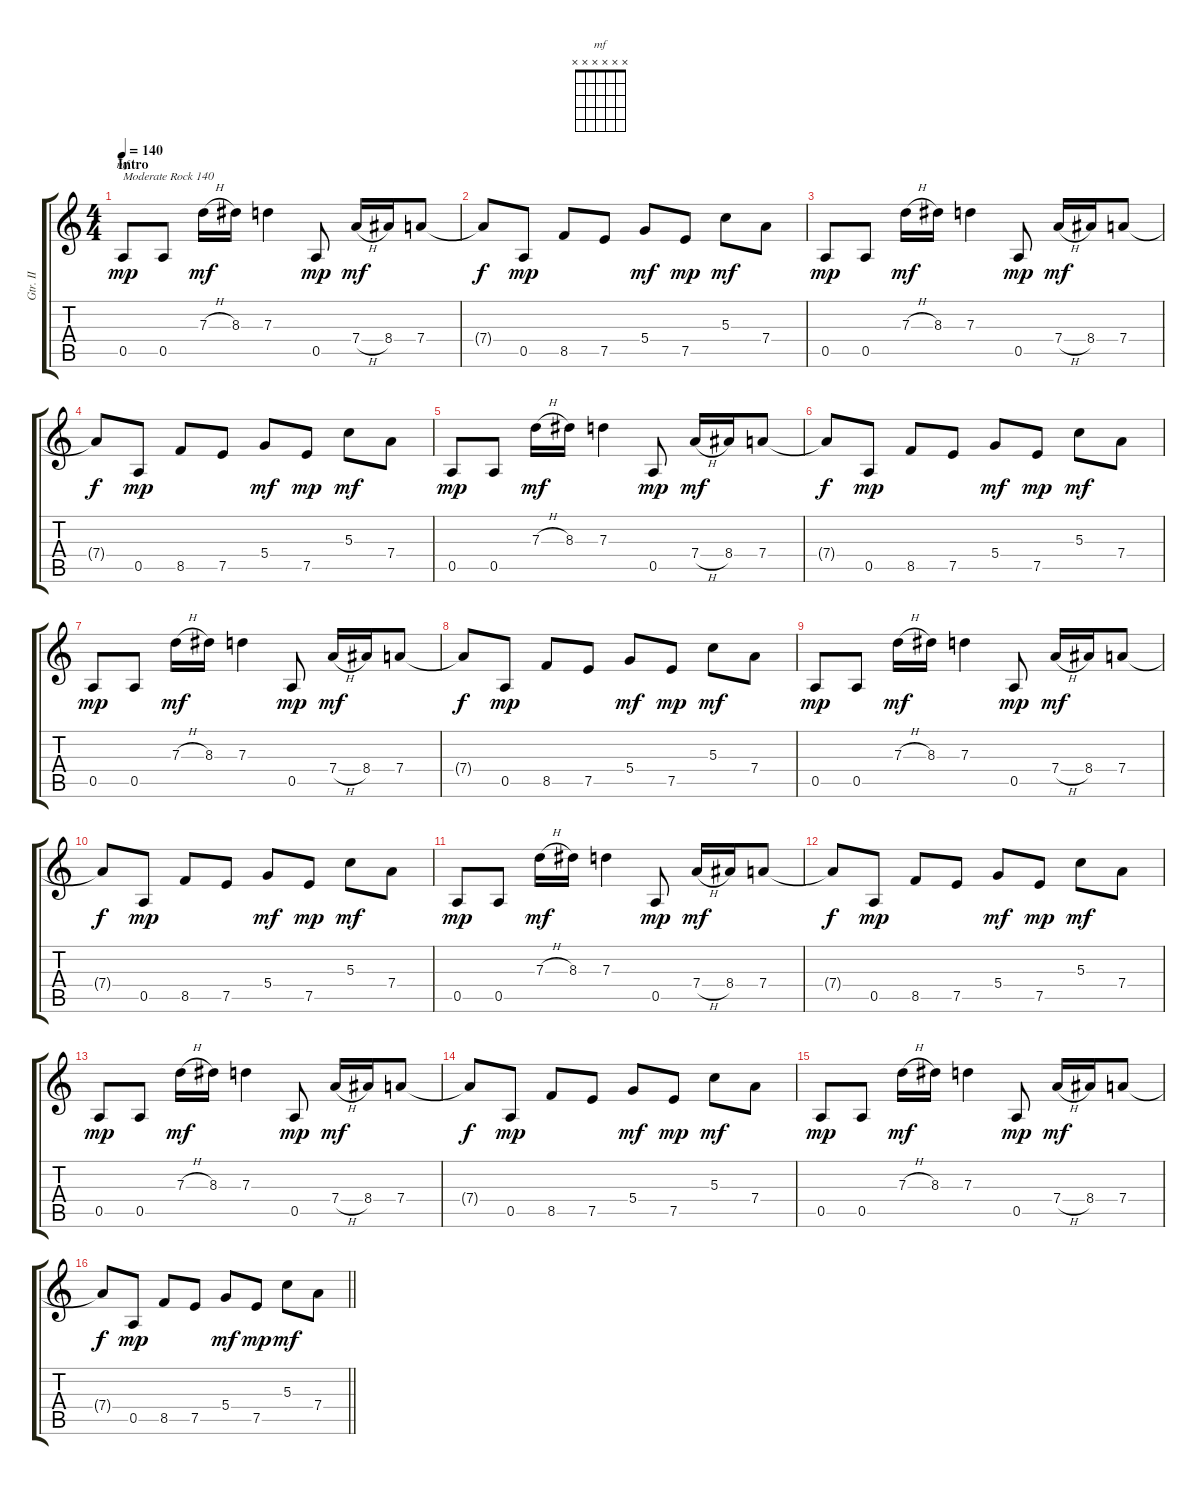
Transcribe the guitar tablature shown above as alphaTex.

\track ("Gtr. II" "Gtr. II") {instrument overdrivenguitar}
\staff {score tabs}
\tuning (E4 B3 G3 D3 A2 E2) {hide}
\chord ("mf" x x x x x x)
\ts (4 4)
\section ("" "Intro")
\tempo 140
\clef g2
\ks c
0.5.8{ch "mf" txt "Moderate Rock 140" dy mp instrument overdrivenguitar} 0.5.8 7.3{h}.16{dy mf} 8.3.16 7.3.4 0.5.8{dy mp} 7.4{h}.16{dy mf} 8.4.16 7.4.8 |
7.4{t}.8{dy f} 0.5.8{dy mp} 8.5.8 7.5.8 5.4.8{dy mf} 7.5.8{dy mp} 5.3.8{dy mf} 7.4.8 |
0.5.8{dy mp} 0.5.8 7.3{h}.16{dy mf} 8.3.16 7.3.4 0.5.8{dy mp} 7.4{h}.16{dy mf} 8.4.16 7.4.8 |
7.4{t}.8{dy f} 0.5.8{dy mp} 8.5.8 7.5.8 5.4.8{dy mf} 7.5.8{dy mp} 5.3.8{dy mf} 7.4.8 |
0.5.8{dy mp} 0.5.8 7.3{h}.16{dy mf} 8.3.16 7.3.4 0.5.8{dy mp} 7.4{h}.16{dy mf} 8.4.16 7.4.8 |
7.4{t}.8{dy f} 0.5.8{dy mp} 8.5.8 7.5.8 5.4.8{dy mf} 7.5.8{dy mp} 5.3.8{dy mf} 7.4.8 |
0.5.8{dy mp} 0.5.8 7.3{h}.16{dy mf} 8.3.16 7.3.4 0.5.8{dy mp} 7.4{h}.16{dy mf} 8.4.16 7.4.8 |
7.4{t}.8{dy f} 0.5.8{dy mp} 8.5.8 7.5.8 5.4.8{dy mf} 7.5.8{dy mp} 5.3.8{dy mf} 7.4.8 |
0.5.8{dy mp} 0.5.8 7.3{h}.16{dy mf} 8.3.16 7.3.4 0.5.8{dy mp} 7.4{h}.16{dy mf} 8.4.16 7.4.8 |
7.4{t}.8{dy f} 0.5.8{dy mp} 8.5.8 7.5.8 5.4.8{dy mf} 7.5.8{dy mp} 5.3.8{dy mf} 7.4.8 |
0.5.8{dy mp} 0.5.8 7.3{h}.16{dy mf} 8.3.16 7.3.4 0.5.8{dy mp} 7.4{h}.16{dy mf} 8.4.16 7.4.8 |
7.4{t}.8{dy f} 0.5.8{dy mp} 8.5.8 7.5.8 5.4.8{dy mf} 7.5.8{dy mp} 5.3.8{dy mf} 7.4.8 |
0.5.8{dy mp} 0.5.8 7.3{h}.16{dy mf} 8.3.16 7.3.4 0.5.8{dy mp} 7.4{h}.16{dy mf} 8.4.16 7.4.8 |
7.4{t}.8{dy f} 0.5.8{dy mp} 8.5.8 7.5.8 5.4.8{dy mf} 7.5.8{dy mp} 5.3.8{dy mf} 7.4.8 |
0.5.8{dy mp} 0.5.8 7.3{h}.16{dy mf} 8.3.16 7.3.4 0.5.8{dy mp} 7.4{h}.16{dy mf} 8.4.16 7.4.8 |
\barLineRight lightlight
7.4{t}.8{dy f} 0.5.8{dy mp} 8.5.8 7.5.8 5.4.8{dy mf} 7.5.8{dy mp} 5.3.8{dy mf} 7.4.8
